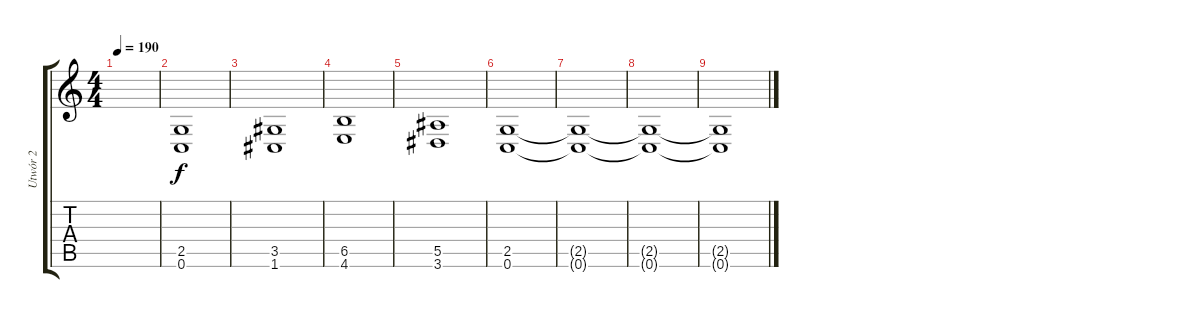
\track ("Utwór 2" "Utwór 2") {instrument overdrivenguitar}
\staff {score tabs}
\tuning (C4 G3 Eb3 Bb2 F2 C2) {hide}
\ts (4 4)
\tempo 190
\clef g2
\ks c
|
(2.5 0.6).1 |
(3.5 1.6).1 |
(6.5 4.6).1 |
(5.5 3.6).1 |
(2.5 0.6).1 |
(2.5{t} 0.6{t}).1 |
(2.5{t} 0.6{t}).1 |
(2.5{t} 0.6{t}).1
